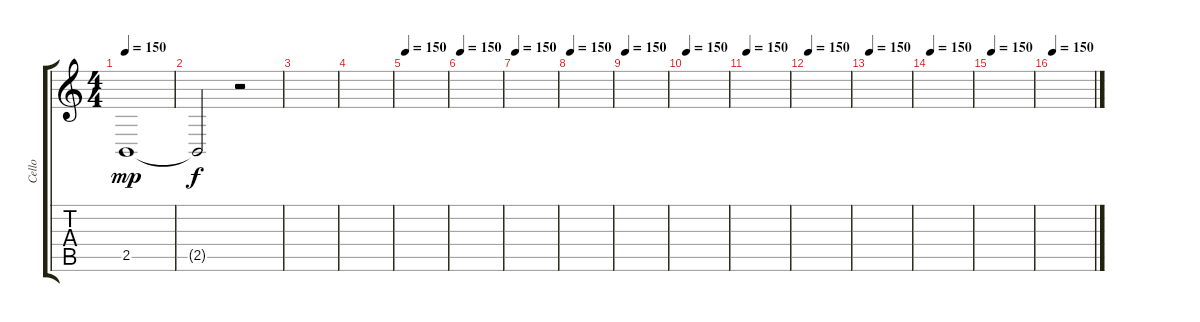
\track ("Cello" "Cello") {instrument cello}
\staff {score tabs}
\tuning (E4 B3 G3 D3 A2 E2) {hide}
\ts (4 4)
\tempo 150
\clef g2
\ks c
2.5.1{dy mp} |
2.5{t}.2{dy f} r.2 |
|
|
\tempo 150
|
\tempo 150
|
\tempo 150
|
\tempo 150
|
\tempo 150
|
\tempo 150
|
\tempo 150
|
\tempo 150
|
\tempo 150
|
\tempo 150
|
\tempo 150
|
\tempo 150
